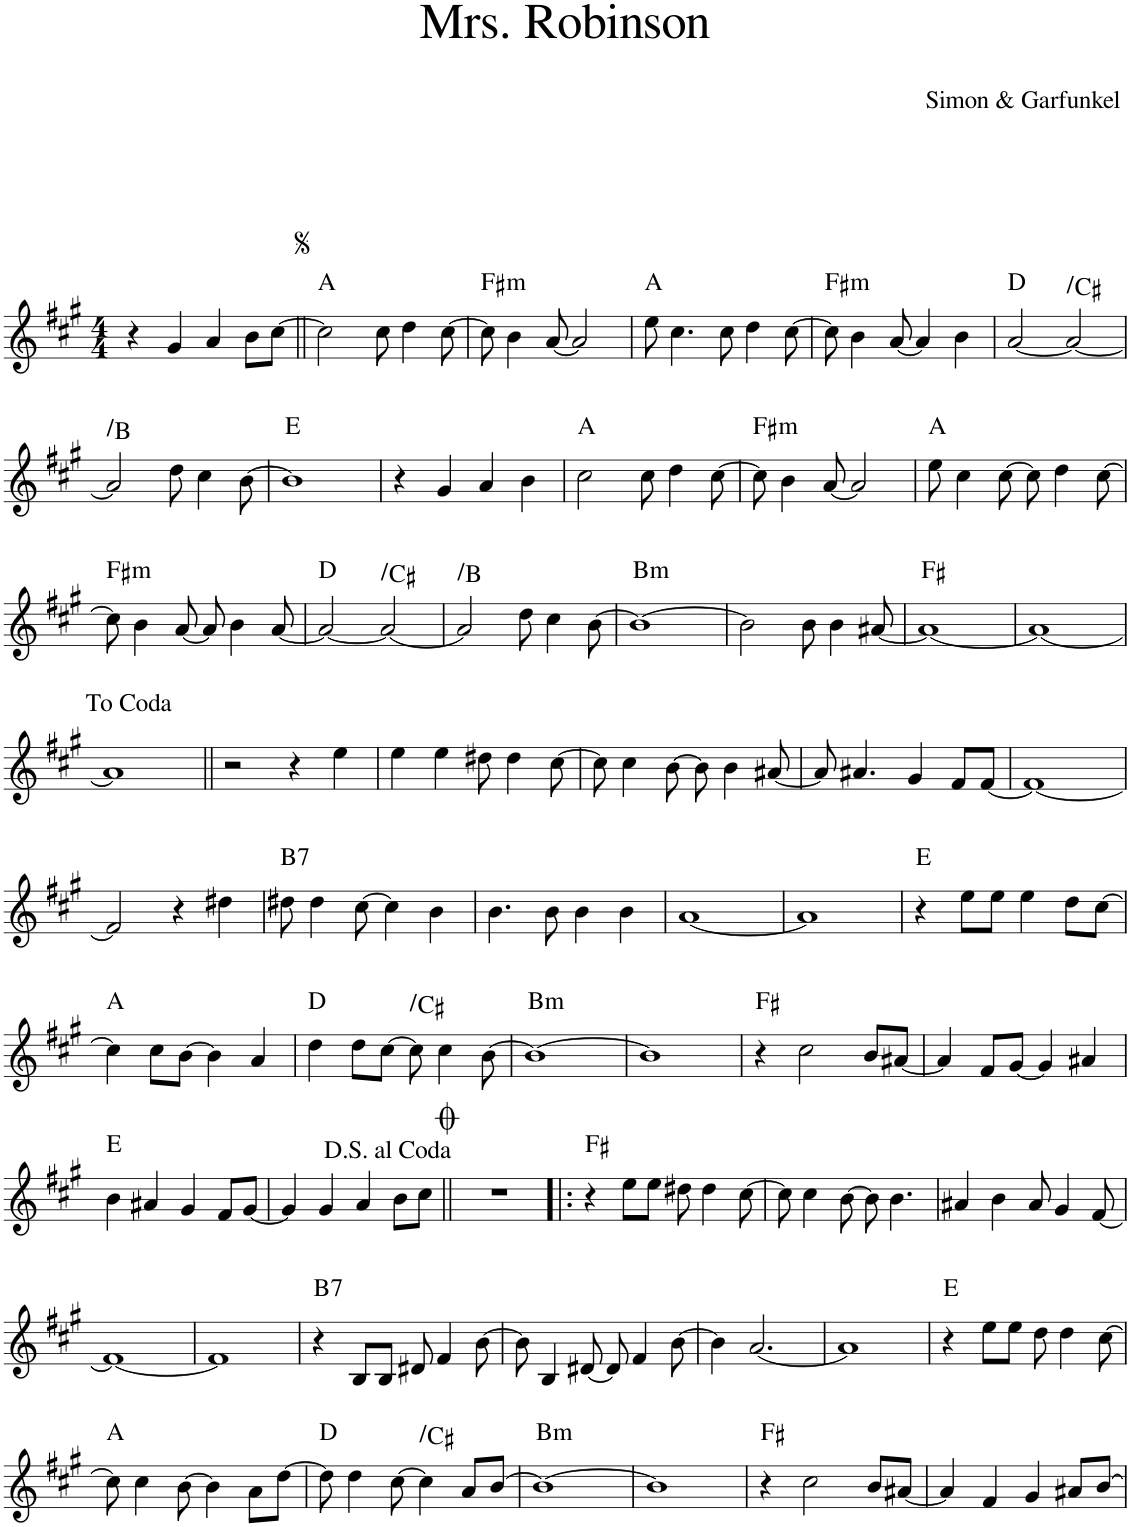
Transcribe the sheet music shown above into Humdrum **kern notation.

**kern	**harte
*part1	*part1
*staff1	*
*I"Piano	*
*I'Pno.	*
*clefG2	*
*k[f#c#g#]	*
*M4/4	*
=1	=1
4r	.
4g#/	.
4a/	.
8b\L	.
[8cc#\J	.
=2||	=2||
2cc#\]	A:maj
8cc#\	.
4dd\	.
[8cc#\	.
=3	=3
!	!LO:H:kt=m
8cc#\]	F#:min
4b\	.
[8a/	.
2a/]	.
=4	=4
8ee\	A:maj
4.cc#\	.
8cc#\	.
4dd\	.
[8cc#\	.
=5	=5
!	!LO:H:kt=m
8cc#\]	F#:min
4b\	.
[8a/	.
4a/]	.
4b\	.
=6	=6
[2a/	D:maj
!	!LO:H:kt=N.C.
2a/_	N
!!LO:LB:g=z
=7	=7
!	!LO:H:kt=N.C.
2a/]	N
8dd\	.
4cc#\	.
[8b\	.
=8	=8
1b]	E:maj
=9	=9
4r	.
4g#/	.
4a/	.
4b\	.
=10	=10
2cc#\	A:maj
8cc#\	.
4dd\	.
[8cc#\	.
=11	=11
!	!LO:H:kt=m
8cc#\]	F#:min
4b\	.
[8a/	.
2a/]	.
=12	=12
8ee\	A:maj
4cc#\	.
[8cc#\	.
8cc#\]	.
4dd\	.
[8cc#\	.
!!LO:LB:g=z
=13	=13
!	!LO:H:kt=m
8cc#\]	F#:min
4b\	.
[8a/	.
8a/]	.
4b\	.
[8a/	.
=14	=14
2a/_	D:maj
!	!LO:H:kt=N.C.
2a/_	N
=15	=15
!	!LO:H:kt=N.C.
2a/]	N
8dd\	.
4cc#\	.
[8b\	.
=16	=16
!	!LO:H:kt=m
1b_	B:min
=17	=17
2b\]	.
8b\	.
4b\	.
[8a#X/	.
=18	=18
1a#_	F#:maj
=19	=19
1a#_	.
!!LO:LB:g=z
=20	=20
1a#]	.
=21||	=21||
2r	.
4r	.
4ee\	.
=22	=22
4ee\	.
4ee\	.
8dd#X\	.
4dd#\	.
[8cc#\	.
=23	=23
8cc#\]	.
4cc#\	.
[8b\	.
8b\]	.
4b\	.
[8a#X/	.
=24	=24
8a#/]	.
4.a#X/	.
4g#/	.
8f#/L	.
[8f#/J	.
=25	=25
1f#_	.
!!LO:LB:g=z
=26	=26
2f#/]	.
4r	.
4dd#X\	.
=27	=27
!	!LO:H:kt=7
8dd#X\	B:7
4dd#\	.
[8cc#\	.
4cc#\]	.
4b\	.
=28	=28
4.b\	.
8b\	.
4b\	.
4b\	.
=29	=29
[1a	.
=30	=30
1a]	.
=31	=31
4r	E:maj
8ee\L	.
8ee\J	.
4ee\	.
8dd\L	.
[8cc#\J	.
!!LO:LB:g=z
=32	=32
4cc#\]	A:maj
8cc#\L	.
[8b\J	.
4b\]	.
4a/	.
=33	=33
4dd\	D:maj
8dd\L	.
[8cc#\J	.
!	!LO:H:kt=N.C.
8cc#\]	N
4cc#\	.
[8b\	.
=34	=34
!	!LO:H:kt=m
1b_	B:min
=35	=35
1b]	.
=36	=36
4r	F#:maj
2cc#\	.
8b/L	.
[8a#X/J	.
=37	=37
4a#/]	.
8f#/L	.
[8g#/J	.
4g#/]	.
4a#X/	.
!!LO:LB:g=z
=38	=38
4b\	E:maj
4a#X/	.
4g#/	.
8f#/L	.
[8g#/J	.
=39	=39
4g#/]	.
4g#/	.
4a/	.
8b\L	.
8cc#\J	.
=40||	=40||
1r	.
=41!|:	=41!|:
4r	F#:maj
8ee\L	.
8ee\J	.
8dd#X\	.
4dd#\	.
[8cc#\	.
=42	=42
8cc#\]	.
4cc#\	.
[8b\	.
8b\]	.
4.b\	.
=43	=43
4a#X/	.
4b\	.
8a#/	.
4g#/	.
[8f#/	.
!!LO:LB:g=z
=44	=44
1f#_	.
=45	=45
1f#]	.
=46	=46
!	!LO:H:kt=7
4r	B:7
8B/L	.
8B/J	.
8d#X/	.
4f#/	.
[8b\	.
=47	=47
8b\]	.
4B/	.
[8d#X/	.
8d#/]	.
4f#/	.
[8b\	.
=48	=48
4b\]	.
[2.a/	.
=49	=49
1a]	.
=50	=50
4r	E:maj
8ee\L	.
8ee\J	.
8dd\	.
4dd\	.
[8cc#\	.
!!LO:LB:g=z
=51	=51
8cc#\]	A:maj
4cc#\	.
[8b\	.
4b\]	.
8a\L	.
[8dd\J	.
=52	=52
8dd\]	D:maj
4dd\	.
[8cc#\	.
!	!LO:H:kt=N.C.
4cc#\]	N
8a/L	.
[8b/J	.
=53	=53
!	!LO:H:kt=m
1b_	B:min
=54	=54
1b]	.
=55	=55
4r	F#:maj
2cc#\	.
8b/L	.
[8a#X/J	.
=56	=56
4a#/]	.
4f#/	.
4g#/	.
8a#X/L	.
[8b/J	.
=	=
*-	*-
